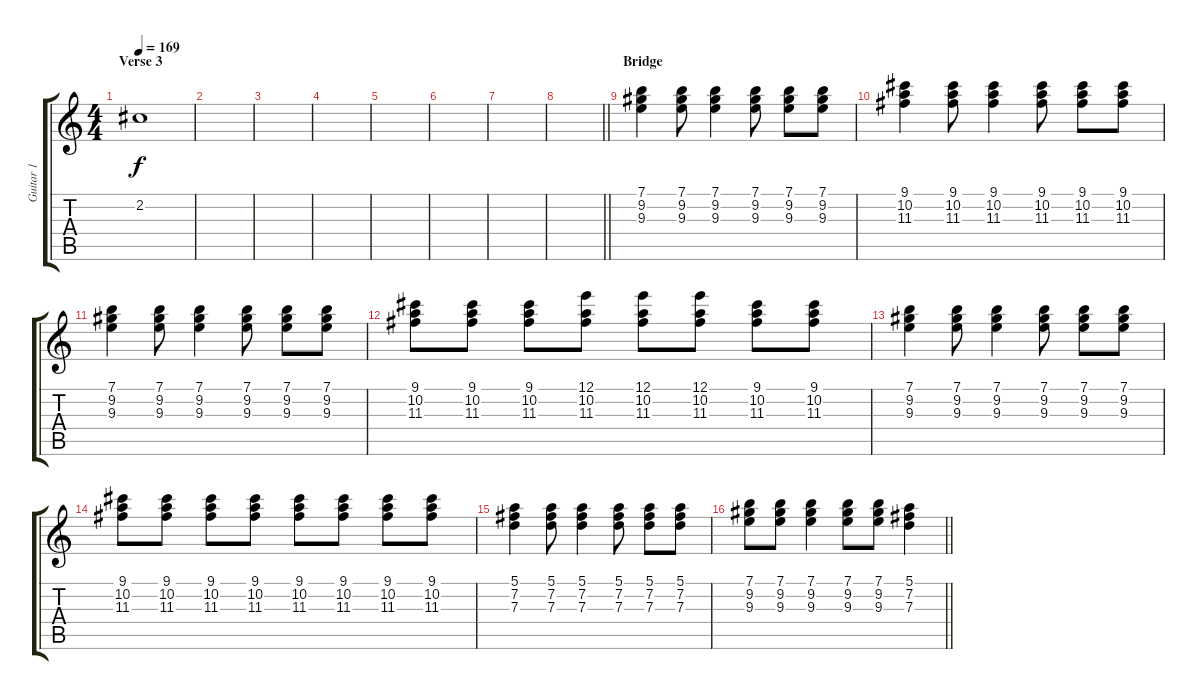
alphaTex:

\track ("Guitar 1" "Guitar 1") {instrument overdrivenguitar}
\staff {score tabs}
\tuning (E4 B3 G3 D3 A2 E2) {hide}
\ts (4 4)
\section ("" "Verse 3")
\tempo 169
\clef g2
\ks c
2.2.1{dy f} |
|
|
|
|
|
|
\barLineRight lightlight
|
\section ("" "Bridge")
(7.1 9.2 9.3).4 (7.1 9.2 9.3).8 (7.1 9.2 9.3).4 (7.1 9.2 9.3).8 (7.1 9.2 9.3).8 (7.1 9.2 9.3).8 |
(9.1 10.2 11.3).4 (9.1 10.2 11.3).8 (9.1 10.2 11.3).4 (9.1 10.2 11.3).8 (9.1 10.2 11.3).8 (9.1 10.2 11.3).8 |
(7.1 9.2 9.3).4 (7.1 9.2 9.3).8 (7.1 9.2 9.3).4 (7.1 9.2 9.3).8 (7.1 9.2 9.3).8 (7.1 9.2 9.3).8 |
(9.1 10.2 11.3).8 (9.1 10.2 11.3).8 (9.1 10.2 11.3).8 (12.1 10.2 11.3).8 (12.1 10.2 11.3).8 (12.1 10.2 11.3).8 (9.1 10.2 11.3).8 (9.1 10.2 11.3).8 |
(7.1 9.2 9.3).4 (7.1 9.2 9.3).8 (7.1 9.2 9.3).4 (7.1 9.2 9.3).8 (7.1 9.2 9.3).8 (7.1 9.2 9.3).8 |
(9.1 10.2 11.3).8 (9.1 10.2 11.3).8 (9.1 10.2 11.3).8 (9.1 10.2 11.3).8 (9.1 10.2 11.3).8 (9.1 10.2 11.3).8 (9.1 10.2 11.3).8 (9.1 10.2 11.3).8 |
(5.1 7.2 7.3).4 (5.1 7.2 7.3).8 (5.1 7.2 7.3).4 (5.1 7.2 7.3).8 (5.1 7.2 7.3).8 (5.1 7.2 7.3).8 |
\barLineRight lightlight
(7.1 9.2 9.3).8 (7.1 9.2 9.3).8 (7.1 9.2 9.3).4 (7.1 9.2 9.3).8 (7.1 9.2 9.3).8 (5.1 7.2 7.3).4
